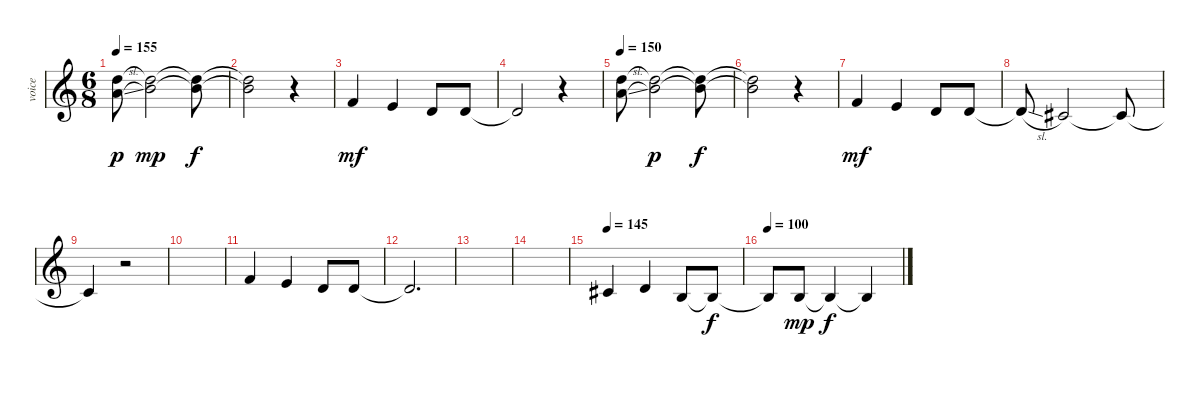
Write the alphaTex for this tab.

\track ("voice" "voice") {instrument sopranosax}
\staff {score}
\tuning (E4 B3 G3 D3 A2 E2) {hide}
\ts (6 8)
\tempo 155
\clef g2
\ks c
(5.1{sl} 15.2).8{lyrics (0 "") lyrics (1 "") lyrics (2 "") lyrics (3 "") lyrics (4 "") dy p} (7.1 15.2{t}).2{lyrics (0 "") lyrics (1 "") lyrics (2 "") lyrics (3 "") lyrics (4 "") dy mp} (7.1{t} 15.2{t}).8{lyrics (0 "") lyrics (1 "") lyrics (2 "") lyrics (3 "") lyrics (4 "") dy f} |
(7.1{t} 15.2{t}).2{lyrics (0 "") lyrics (1 "") lyrics (2 "") lyrics (3 "") lyrics (4 "")} r.4 |
1.1.4{lyrics (0 "") lyrics (1 "") lyrics (2 "") lyrics (3 "") lyrics (4 "") dy mf} 0.1.4{lyrics (0 "") lyrics (1 "") lyrics (2 "") lyrics (3 "") lyrics (4 "")} 3.2.8{lyrics (0 "") lyrics (1 "") lyrics (2 "") lyrics (3 "") lyrics (4 "")} 3.2.8{lyrics (0 "") lyrics (1 "") lyrics (2 "") lyrics (3 "") lyrics (4 "")} |
3.2{t}.2{lyrics (0 "") lyrics (1 "") lyrics (2 "") lyrics (3 "") lyrics (4 "")} r.4 |
\tempo 150
(10.1 10.2{sl}).8{lyrics (0 "") lyrics (1 "") lyrics (2 "") lyrics (3 "") lyrics (4 "")} (10.1{t} 12.2).2{lyrics (0 "") lyrics (1 "") lyrics (2 "") lyrics (3 "") lyrics (4 "") dy p} (10.1{t} 12.2{t}).8{lyrics (0 "") lyrics (1 "") lyrics (2 "") lyrics (3 "") lyrics (4 "") dy f} |
(10.1{t} 12.2{t}).2{lyrics (0 "") lyrics (1 "") lyrics (2 "") lyrics (3 "") lyrics (4 "")} r.4 |
1.1.4{lyrics (0 "") lyrics (1 "") lyrics (2 "") lyrics (3 "") lyrics (4 "") dy mf} 0.1.4{lyrics (0 "") lyrics (1 "") lyrics (2 "") lyrics (3 "") lyrics (4 "")} 3.2.8{lyrics (0 "") lyrics (1 "") lyrics (2 "") lyrics (3 "") lyrics (4 "")} 3.2.8{lyrics (0 "") lyrics (1 "") lyrics (2 "") lyrics (3 "") lyrics (4 "")} |
3.2{sl t}.8{lyrics (0 "") lyrics (1 "") lyrics (2 "") lyrics (3 "") lyrics (4 "")} 2.2.2{lyrics (0 "") lyrics (1 "") lyrics (2 "") lyrics (3 "") lyrics (4 "")} 2.2{t}.8{lyrics (0 "") lyrics (1 "") lyrics (2 "") lyrics (3 "") lyrics (4 "")} |
2.2{t}.4{lyrics (0 "") lyrics (1 "") lyrics (2 "") lyrics (3 "") lyrics (4 "")} r.2 |
|
1.1.4{lyrics (0 "") lyrics (1 "") lyrics (2 "") lyrics (3 "") lyrics (4 "")} 0.1.4{lyrics (0 "") lyrics (1 "") lyrics (2 "") lyrics (3 "") lyrics (4 "")} 3.2.8{lyrics (0 "") lyrics (1 "") lyrics (2 "") lyrics (3 "") lyrics (4 "")} 3.2.8{lyrics (0 "") lyrics (1 "") lyrics (2 "") lyrics (3 "") lyrics (4 "")} |
3.2{t}.2{d lyrics (0 "") lyrics (1 "") lyrics (2 "") lyrics (3 "") lyrics (4 "")} |
|
|
\tempo 145
2.2.4 3.2.4 0.2.8 0.2{t}.8{dy f} |
\tempo 100
0.2{t}.8 0.2.8{dy mp} 0.2{t}.4{dy f} 0.2{t}.4
